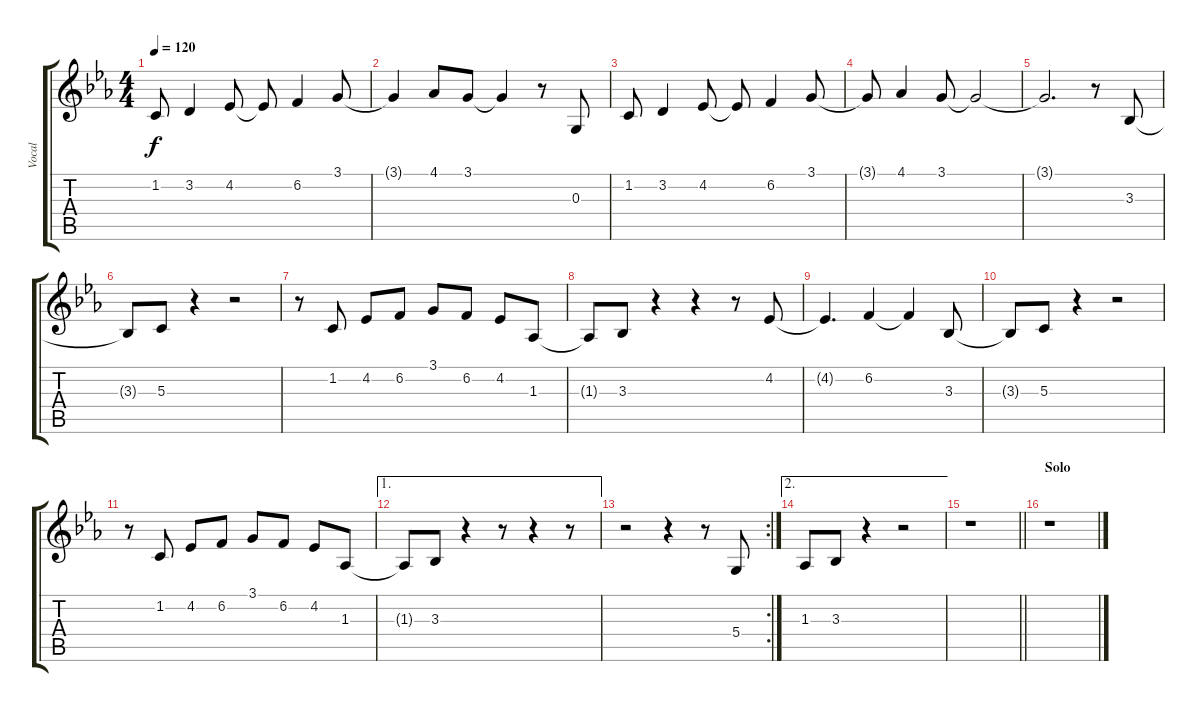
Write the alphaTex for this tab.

\track ("Vocal" "Vocal") {instrument acousticgrandpiano}
\staff {score tabs}
\tuning (E4 B3 G3 D3 A2 E2) {hide}
\ts (4 4)
\tempo 120
\clef g2
\ks eb
1.2{t}.8{dy f} 3.2.4 4.2.8 4.2{t}.8 6.2.4 3.1.8 |
3.1{t}.4 4.1.8 3.1.8 3.1{t}.4 r.8 0.3.8 |
1.2.8 3.2.4 4.2.8 4.2{t}.8 6.2.4 3.1.8 |
3.1{t}.8 4.1.4 3.1.8 3.1{t}.2 |
3.1{t}.2{d} r.8 3.3.8 |
3.3{t}.8 5.3.8 r.4 r.2 |
r.8 1.2.8 4.2.8 6.2.8 3.1.8 6.2.8 4.2.8 1.3.8 |
1.3{t}.8 3.3.8 r.4 r.4 r.8 4.2.8 |
4.2{t}.4{d} 6.2.4 6.2{t}.4 3.3.8 |
3.3{t}.8 5.3.8 r.4 r.2 |
r.8 1.2.8 4.2.8 6.2.8 3.1.8 6.2.8 4.2.8 1.3.8 |
\ae 1
1.3{t}.8 3.3.8 r.4 r.8 r.4 r.8 |
\rc 2
r.2 r.4 r.8 5.4.8 |
\ae 2
1.3.8 3.3.8 r.4 r.2 |
\barLineRight lightlight
r.1 |
\section ("" "Solo")
r.1
